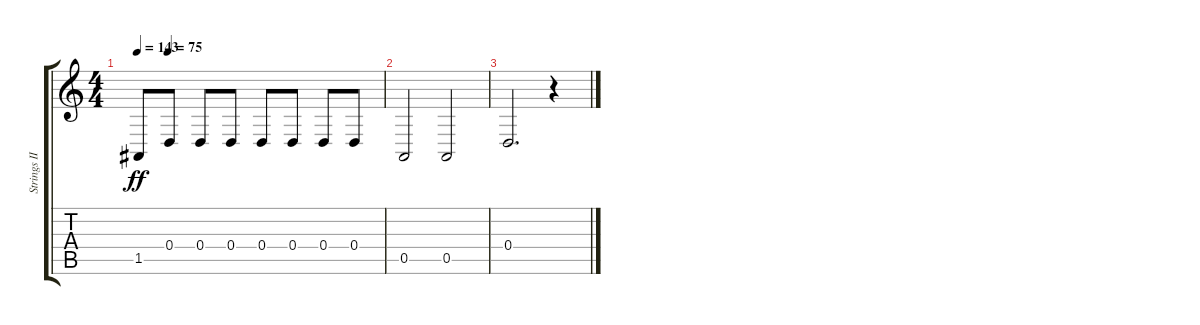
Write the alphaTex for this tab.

\track ("Strings II" "Strings II") {instrument stringensemble1}
\staff {score tabs}
\tuning (E4 B3 G3 D3 A2 E2) {hide}
\ts (4 4)
\tempo 143
\tempo (75 0.125)
\clef g2
\ks c
1.5.8{dy ff} 0.4.8 0.4.8 0.4.8 0.4.8 0.4.8 0.4.8 0.4.8 |
0.5.2 0.5.2 |
0.4.2{d} r.4
